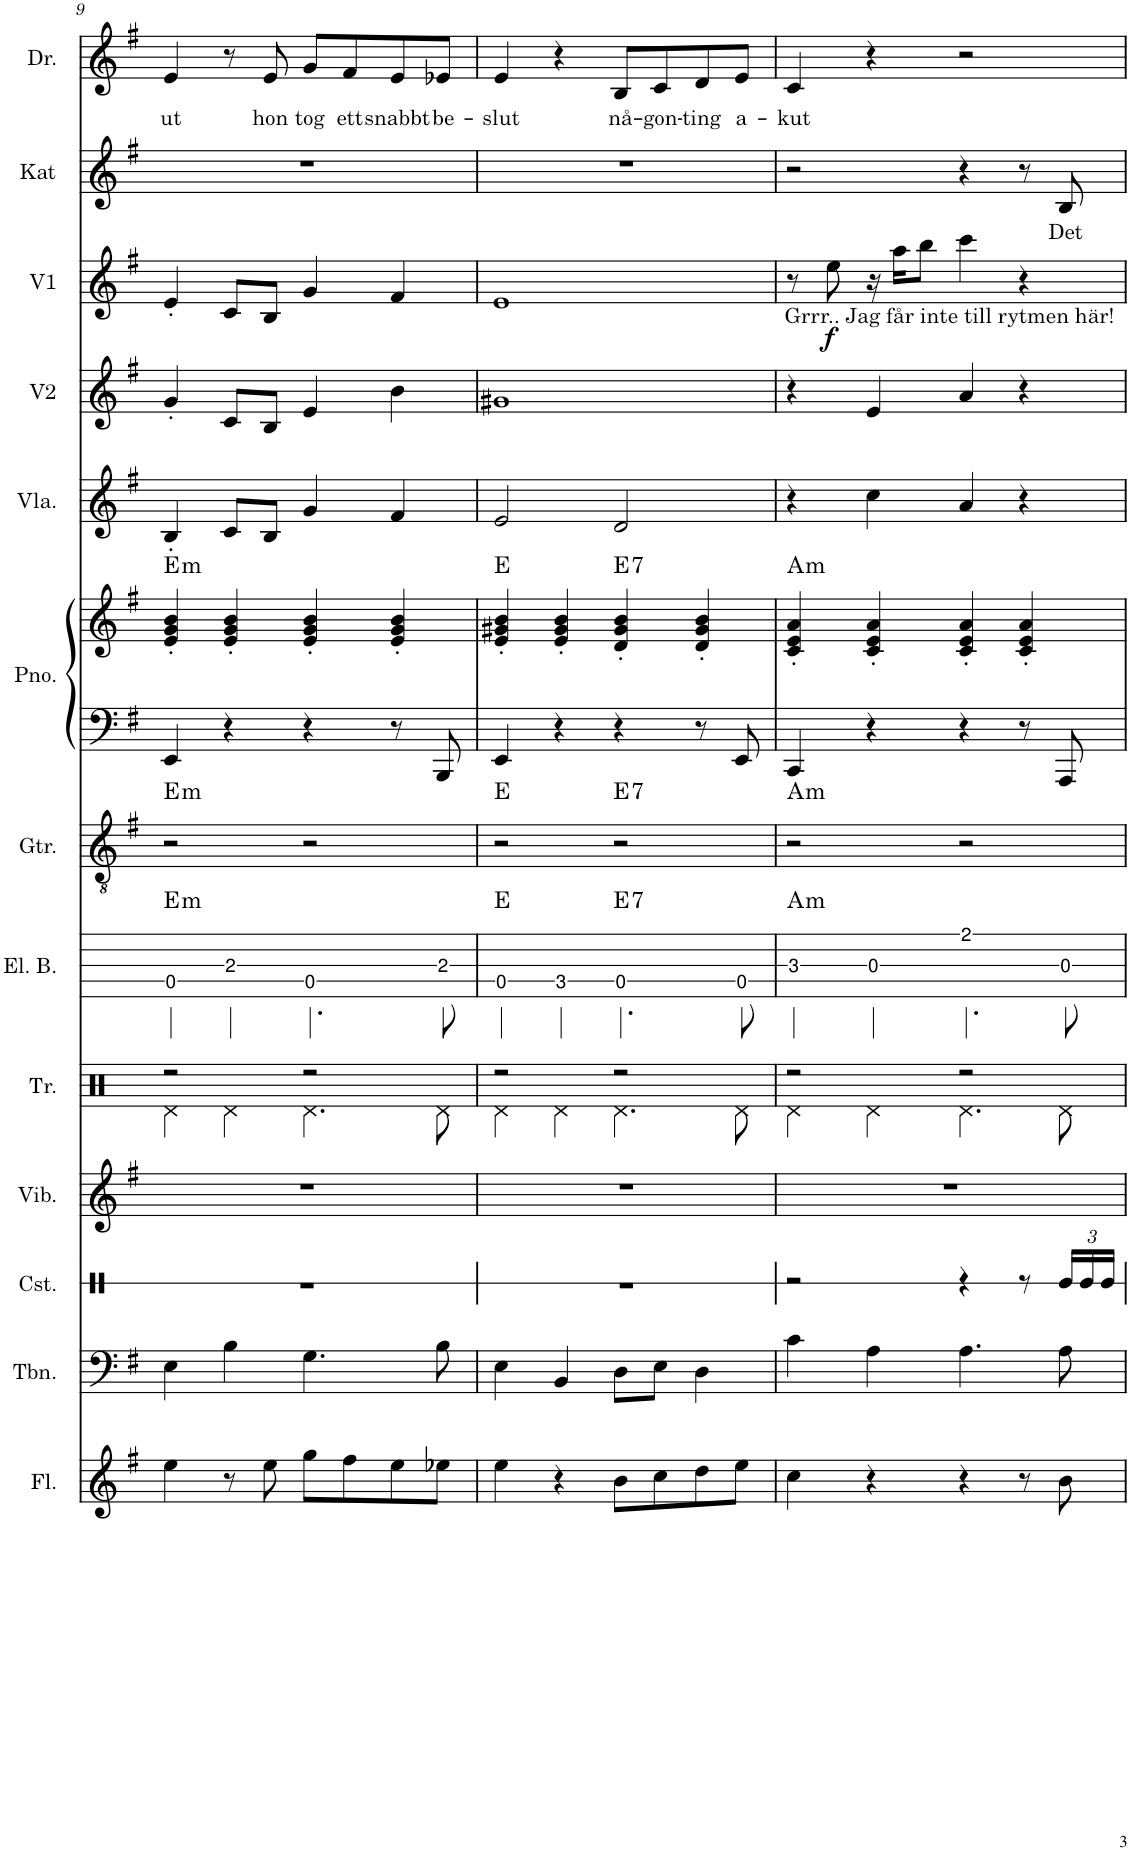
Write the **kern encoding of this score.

**kern	**kern	**kern	**kern	**kern	**kern	**harte	**kern	**harte	**kern	**kern	**harte	**kern	**kern	**kern	**dynam	**kern	**text	**kern	**text
*part13	*part12	*part11	*part10	*part9	*part8	*part8	*part7	*part7	*part6	*part6	*part6	*part5	*part4	*part3	*part3	*part2	*part2	*part1	*part1
*staff14	*staff13	*staff12	*staff11	*staff10	*staff9	*	*staff8	*	*staff7	*staff6	*	*staff5	*staff4	*staff3	*staff3	*staff2	*staff2	*staff1	*staff1
*I"Flute	*I"Trombone	*I"Castanets	*I"Vibraphone	*I"Trummor	*I"5-str. Electric Bass	*	*I"Gitarr	*	*I"Piano	*	*	*I"Viola	*I"Violin 2	*I"Violin 1	*	*I"Kat (Humla)	*	*I"Drake (Pling)	*
*I'Fl.	*I'Tbn.	*I'Cst.	*I'Vib.	*I'Tr.	*I'El. B.	*	*I'Gtr.	*	*I'Pno.	*	*	*I'Vla.	*I'V2	*I'V1	*	*I'Kat	*	*I'Dr.	*
!!LO:PB:g=z
*clefG2	*clefF4	*clefX	*clefG2	*clefX	*	*	*clefGv2	*	*clefF4	*clefG2	*	*clefG2	*clefG2	*clefG2	*	*clefG2	*	*clefG2	*
*	*	*	*	*	*Trd7c12	*	*	*	*	*	*	*	*	*	*	*	*	*	*
*k[f#]	*k[f#]	*k[]	*k[f#]	*k[]	*k[f#]	*	*k[f#]	*	*k[f#]	*k[f#]	*	*k[f#]	*k[f#]	*k[f#]	*	*k[f#]	*	*k[f#]	*
*M4/4	*M4/4	*M4/4	*M4/4	*M4/4	*M4/4	*	*M4/4	*	*M4/4	*M4/4	*	*M4/4	*M4/4	*M4/4	*	*M4/4	*	*M4/4	*
=9	=9	=9	=9	=9	=9	=9	=9	=9	=9	=9	=9	=9	=9	=9	=9	=9	=9	=9	=9
*	*	*	*	*^	*	*	*	*	*	*	*	*	*	*	*	*	*	*	*
!	!	!	!	!	!	!	!LO:H:kt=m	!	!LO:H:kt=m	!	!	!LO:H:kt=m	!	!	!	!	!	!	!	!LO:LY:b
4ee\	4E\	1r	1r	2r	4Rd\	4EE\	E:min	2r	E:min	4EE/	4e/' 4g/' 4b/'	E:min	4B'/	4g'/	4e'/	.	1r	.	4e/	ut
8r	4B\	.	.	.	4Rd\	4BB\	.	.	.	4r	4e/' 4g/' 4b/'	.	8c/L	8c/L	8c/L	.	.	.	8r	.
!	!	!	!	!	!	!	!	!	!	!	!	!	!	!	!	!	!	!	!	!LO:LY:b
8ee\	.	.	.	.	.	.	.	.	.	.	.	.	8B/J	8B/J	8B/J	.	.	.	8e/	hon
!	!	!	!	!	!	!	!	!	!	!	!	!	!	!	!	!	!	!	!	!LO:LY:b
8gg\L	4.G\	.	.	2r	4.Rd\	4.EE\	.	2r	.	4r	4e/' 4g/' 4b/'	.	4g/	4e/	4g/	.	.	.	8g/L	tog
!	!	!	!	!	!	!	!	!	!	!	!	!	!	!	!	!	!	!	!	!LO:LY:b
8ff#\	.	.	.	.	.	.	.	.	.	.	.	.	.	.	.	.	.	.	8f#/	ett
!	!	!	!	!	!	!	!	!	!	!	!	!	!	!	!	!	!	!	!	!LO:LY:b
8ee\	.	.	.	.	.	.	.	.	.	8r	4e/' 4g/' 4b/'	.	4f#/	4b\	4f#/	.	.	.	8e/	snabbt
!	!	!	!	!	!	!	!	!	!	!	!	!	!	!	!	!	!	!	!	!LO:LY:b
8ee-X\J	8B\	.	.	.	8Rd\	8BB\	.	.	.	8BBB/	.	.	.	.	.	.	.	.	8e-X/J	be-
=10	=10	=10	=10	=10	=10	=10	=10	=10	=10	=10	=10	=10	=10	=10	=10	=10	=10	=10	=10	=10
!	!	!	!	!	!	!	!	!	!	!	!	!	!	!	!	!	!	!	!	!LO:LY:b
4ee\	4E\	1r	1r	2r	4Rd\	4EE\	E:maj	2r	E:maj	4EE/	4e/' 4g#X/' 4b/'	E:maj	2e/	1g#X	1e	.	1r	.	4e/	-slut
4r	4BB/	.	.	.	4Rd\	4GGn\	.	.	.	4r	4e/' 4g#/' 4b/'	.	.	.	.	.	.	.	4r	.
!	!	!	!	!	!	!	!LO:H:kt=7	!	!LO:H:kt=7	!	!	!LO:H:kt=7	!	!	!	!	!	!	!	!LO:LY:b
8b\L	8D\L	.	.	2r	4.Rd\	4.EE\	E:7	2r	E:7	4r	4d/' 4g#/' 4b/'	E:7	2d/	.	.	.	.	.	8B/L	nå-
!	!	!	!	!	!	!	!	!	!	!	!	!	!	!	!	!	!	!	!	!LO:LY:b
8cc\	8E\J	.	.	.	.	.	.	.	.	.	.	.	.	.	.	.	.	.	8c/	-gon-
!	!	!	!	!	!	!	!	!	!	!	!	!	!	!	!	!	!	!	!	!LO:LY:b
8dd\	4D\	.	.	.	.	.	.	.	.	8r	4d/' 4g#/' 4b/'	.	.	.	.	.	.	.	8d/	-ting
!	!	!	!	!	!	!	!	!	!	!	!	!	!	!	!	!	!	!	!	!LO:LY:b
8ee\J	.	.	.	.	8Rd\	8EE\	.	.	.	8EE/	.	.	.	.	.	.	.	.	8e/J	a-
=11	=11	=11	=11	=11	=11	=11	=11	=11	=11	=11	=11	=11	=11	=11	=11	=11	=11	=11	=11	=11
!	!	!	!	!	!	!	!LO:H:kt=m	!	!LO:H:kt=m	!	!	!LO:H:kt=m	!	!	!	!	!	!	!	!LO:LY:b
4cc\	4c\	2r	1r	2r	4Rd\	4C\	A:min	2r	A:min	4CC/	4c/' 4e/' 4a/'	A:min	4r	4r	8r	.	2r	.	4c/	-kut
!	!	!	!	!	!	!	!	!	!	!	!	!	!	!	!LO:TX:b:t=Grrr.. Jag får inte till rytmen här!	!	!	!	!	!
!	!	!	!	!	!	!	!	!	!	!	!	!	!	!	!	!LO:DY:b	!	!	!	!
.	.	.	.	.	.	.	.	.	.	.	.	.	.	.	8ee\	f	.	.	.	.
4r	4A\	.	.	.	4Rd\	4AA\	.	.	.	4r	4c/' 4e/' 4a/'	.	4cc\	4e/	16r	.	.	.	4r	.
.	.	.	.	.	.	.	.	.	.	.	.	.	.	.	16aa\KL	.	.	.	.	.
.	.	.	.	.	.	.	.	.	.	.	.	.	.	.	8bb\J	.	.	.	.	.
4r	4.A\	4r	.	2r	4.Rd\	4.A\	.	2r	.	4r	4c/' 4e/' 4a/'	.	4a/	4a/	4ccc\	.	4r	.	2r	.
8r	.	8r	.	.	.	.	.	.	.	8r	4c/' 4e/' 4a/'	.	4r	4r	4r	.	8r	.	.	.
*	*	*Xbrackettup	*	*	*	*	*	*	*	*	*	*	*	*	*	*	*	*	*	*
!	!	!	!	!	!	!	!	!	!	!	!	!	!	!	!	!	!	!LO:LY:b	!	!
8b\	8A\	24Re/LL	.	.	8Rd\	8AA\	.	.	.	8AAA/	.	.	.	.	.	.	8B/	Det	.	.
.	.	24Re/	.	.	.	.	.	.	.	.	.	.	.	.	.	.	.	.	.	.
.	.	24Re/JJ	.	.	.	.	.	.	.	.	.	.	.	.	.	.	.	.	.	.
*	*	*	*	*v	*v	*	*	*	*	*	*	*	*	*	*	*	*	*	*	*
=	=	=	=	=	=	=	=	=	=	=	=	=	=	=	=	=	=	=	=
*-	*-	*-	*-	*-	*-	*-	*-	*-	*-	*-	*-	*-	*-	*-	*-	*-	*-	*-	*-
